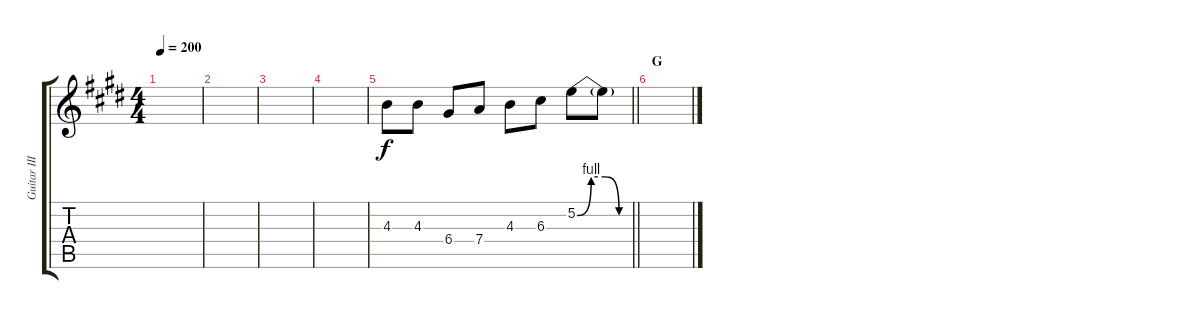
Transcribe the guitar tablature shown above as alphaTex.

\track ("Guitar III" "Guitar III") {instrument overdrivenguitar}
\staff {score tabs}
\tuning (E4 B3 G3 D3 A2 E2) {hide}
\ts (4 4)
\tempo 200
\clef g2
\ks e
|
|
|
|
\barLineRight lightlight
4.3.8 4.3.8 6.4.8 7.4.8 4.3.8 6.3.8 5.2{be (custom 0 0 15 4 30 4 45 0 60 0)}.8 5.2{t}.8 |
\section ("" "G")
